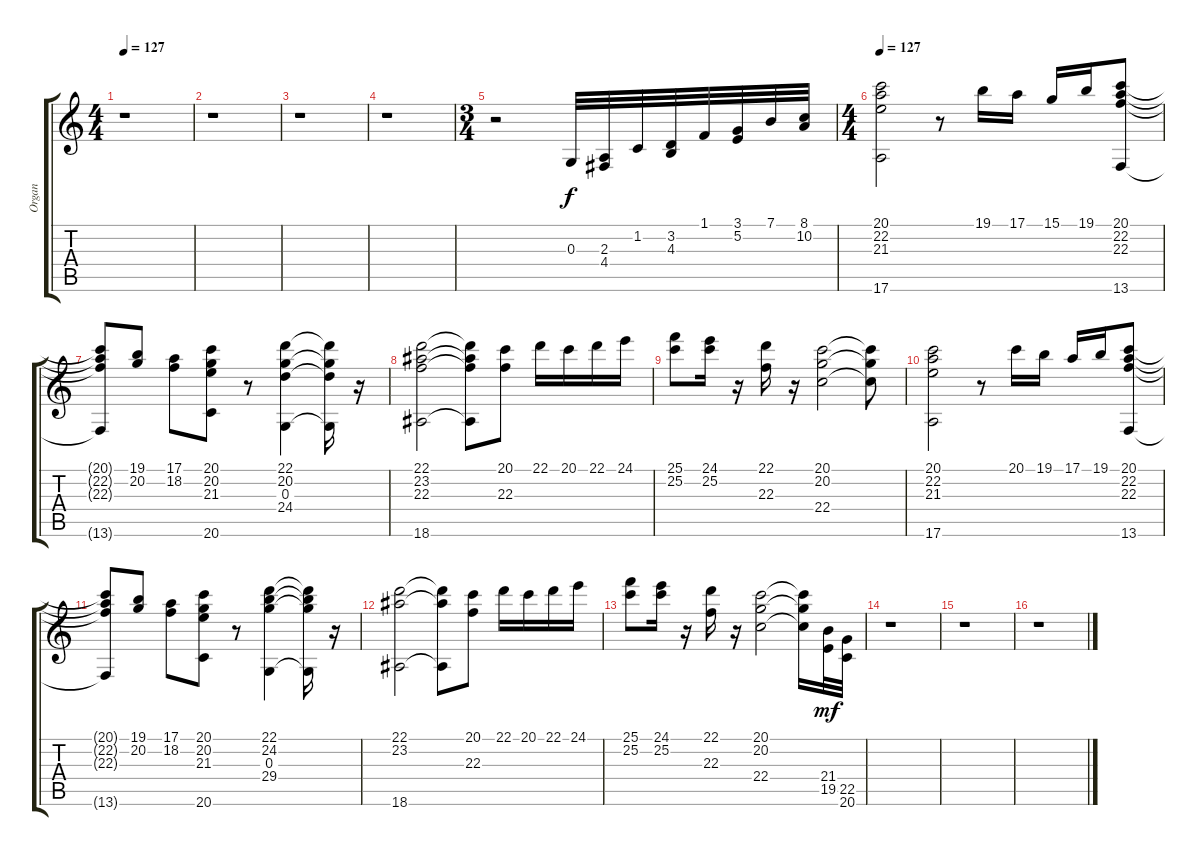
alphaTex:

\track ("Organ" "Organ") {instrument rockorgan}
\staff {score tabs}
\tuning (E4 B3 G3 D3 A2 E2) {hide}
\ts (4 4)
\tempo 127
\clef g2
\ks c
r.1{dy f} |
r.1 |
r.1 |
r.1 |
\ts (3 4)
r.2 0.3.32{instrument percussiveorgan} (2.3 4.4).32 1.2.32 (3.2 4.3).32 1.1.32 (3.1 5.2).32 7.1.32 (8.1 10.2).32 |
\ts (4 4)
\tempo 127
(20.1 22.2 21.3 17.6).2 r.8 19.1.16 17.1.16 15.1.16 19.1.16 (20.1 22.2 22.3 13.6).8 |
(20.1{t} 22.2{t} 22.3{t} 13.6{t}).8 (19.1 20.2).8 (17.1 18.2).8 (20.1 20.2 21.3 20.6).8 r.8 (22.1 20.2 0.3 24.4).4 (22.1{t} 20.2{t} 0.3{t} 24.4{t}).16 r.16 |
(22.1 23.2 22.3 18.6).2 (22.1{t} 23.2{t} 22.3{t} 18.6{t}).8 (20.1 22.3).8 22.1.16 20.1.16 22.1.16 24.1.16 |
(25.1 25.2).8 (24.1 25.2).16 r.16 (22.1 22.3).16 r.16 (20.1 20.2 22.4).2 (20.1{t} 20.2{t} 22.4{t}).8 |
(20.1 22.2 21.3 17.6).2 r.8 20.1.16 19.1.16 17.1.16 19.1.16 (20.1 22.2 22.3 13.6).8 |
(20.1{t} 22.2{t} 22.3{t} 13.6{t}).8 (19.1 20.2).8 (17.1 18.2).8 (20.1 20.2 21.3 20.6).8 r.8 (22.1 24.2 0.3 29.4).4 (22.1{t} 24.2{t} 0.3{t} 29.4{t}).16 r.16 |
(22.1 23.2 18.6).2 (22.1{t} 23.2{t} 18.6{t}).8 (20.1 22.3).8 22.1.16 20.1.16 22.1.16 24.1.16 |
(25.1 25.2).8 (24.1 25.2).16 r.16 (22.1 22.3).16 r.16 (20.1 20.2 22.4).2 (20.1{t} 20.2{t} 22.4{t}).16 (21.4 19.5).32{dy mf} (22.5 20.6).32 |
r.1 |
r.1 |
r.1
